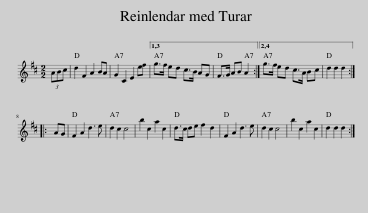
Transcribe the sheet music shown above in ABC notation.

X:1
L:1/8
M:2/2
I:linebreak $
K:D
V:1 treble
V:1
 (3ABc | d2 F2 A2 BA | G2 C2 E2 ef |1,3 g>f ed c>B AG | F>G AB A2 :|2,4 %5
 g>f ed c>A Bc | d2 d2 d2 ::$ AG | F2 A2 d3 e | d2 c2 c4 | %10
 b2 c2 a2 c2 | d>c de f2 d2 | F2 A2 d3 e | d2 c2 c4 | b2 c2 a2 c2 | %15
 d2 d2 d2 :| %16
